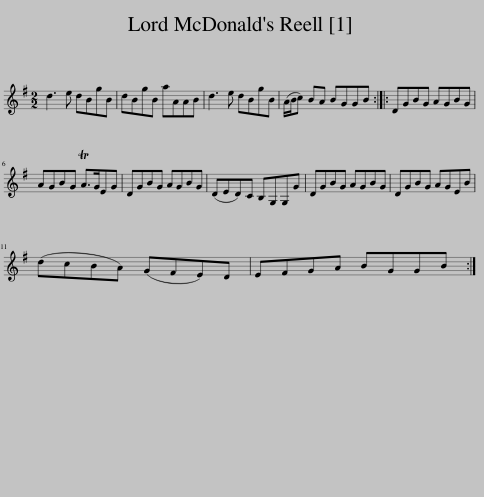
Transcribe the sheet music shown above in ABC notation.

X:1
L:1/8
M:2/2
I:linebreak $
K:G
V:1 treble
V:1
 d3 e dBgB | dBgB aAAB | d3 e dBgB | (A/B/c) BA BGGB :: DGBG AGBG |$ %5
 AGBG TA>GEG | DGBG AGBG | (DED)C B,G,G,G | DGBG AGBG | DGBG AGEB |$ %10
 (dcBA) (GFE)D | EFGA BGGB :| %12
